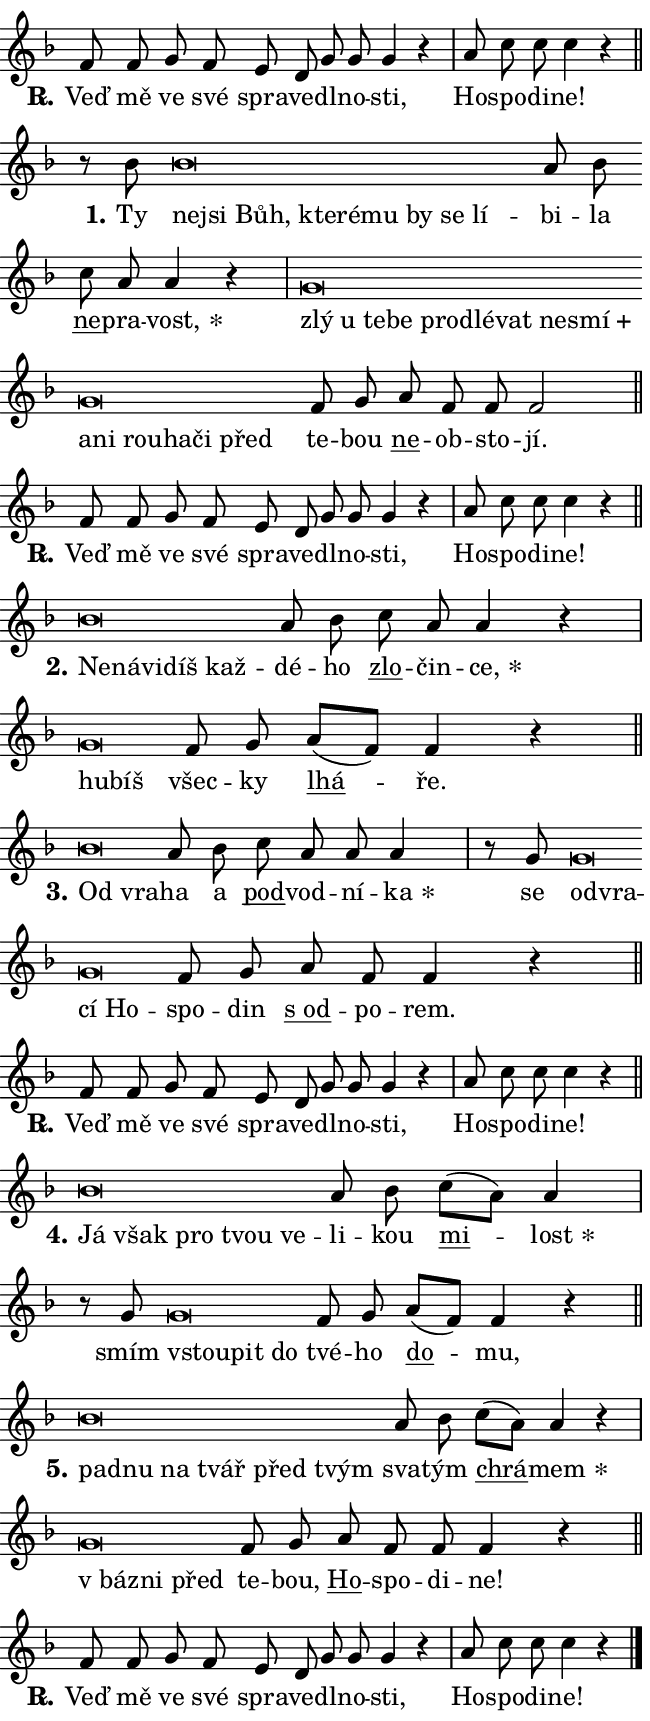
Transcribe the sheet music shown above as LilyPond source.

\version "2.24.0"
\header { tagline = "" }
\paper {
  indent = 0\cm
  top-margin = 0\cm
  right-margin = 0.13\cm % to fit lyric hyphens
  bottom-margin = 0\cm
  left-margin = 0\cm
  paper-width = 11\cm
  page-breaking = #ly:one-page-breaking
  system-system-spacing.basic-distance = #11
  score-system-spacing.basic-distance = #11
  ragged-last = ##f
}


%% Author: Thomas Morley
%% https://lists.gnu.org/archive/html/lilypond-user/2020-05/msg00002.html
#(define (line-position grob)
"Returns position of @var[grob} in current system:
   @code{'start}, if at first time-step
   @code{'end}, if at last time-step
   @code{'middle} otherwise
"
  (let* ((col (ly:item-get-column grob))
         (ln (ly:grob-object col 'left-neighbor))
         (rn (ly:grob-object col 'right-neighbor))
         (col-to-check-left (if (ly:grob? ln) ln col))
         (col-to-check-right (if (ly:grob? rn) rn col))
         (break-dir-left
           (and
             (ly:grob-property col-to-check-left 'non-musical #f)
             (ly:item-break-dir col-to-check-left)))
         (break-dir-right
           (and
             (ly:grob-property col-to-check-right 'non-musical #f)
             (ly:item-break-dir col-to-check-right))))
        (cond ((eqv? 1 break-dir-left) 'start)
              ((eqv? -1 break-dir-right) 'end)
              (else 'middle))))

#(define (tranparent-at-line-position vctor)
  (lambda (grob)
  "Relying on @code{line-position} select the relevant enry from @var{vctor}.
Used to determine transparency,"
    (case (line-position grob)
      ((end) (not (vector-ref vctor 0)))
      ((middle) (not (vector-ref vctor 1)))
      ((start) (not (vector-ref vctor 2))))))

noteHeadBreakVisibility =
#(define-music-function (break-visibility)(vector?)
"Makes @code{NoteHead}s transparent relying on @var{break-visibility}"
#{
  \override NoteHead.transparent =
    #(tranparent-at-line-position break-visibility)
#})

#(define delete-ledgers-for-transparent-note-heads
  (lambda (grob)
    "Reads whether a @code{NoteHead} is transparent.
If so this @code{NoteHead} is removed from @code{'note-heads} from
@var{grob}, which is supposed to be @code{LedgerLineSpanner}.
As a result ledgers are not printed for this @code{NoteHead}"
    (let* ((nhds-array (ly:grob-object grob 'note-heads))
           (nhds-list
             (if (ly:grob-array? nhds-array)
                 (ly:grob-array->list nhds-array)
                 '()))
           ;; Relies on the transparent-property being done before
           ;; Staff.LedgerLineSpanner.after-line-breaking is executed.
           ;; This is fragile ...
           (to-keep
             (remove
               (lambda (nhd)
                 (ly:grob-property nhd 'transparent #f))
               nhds-list)))
      ;; TODO find a better method to iterate over grob-arrays, similiar
      ;; to filter/remove etc for lists
      ;; For now rebuilt from scratch
      (set! (ly:grob-object grob 'note-heads)  '())
      (for-each
        (lambda (nhd)
          (ly:pointer-group-interface::add-grob grob 'note-heads nhd))
        to-keep))))

squashNotes = {
  \override NoteHead.X-extent = #'(-0.2 . 0.2)
  \override NoteHead.Y-extent = #'(-0.75 . 0)
  \override NoteHead.stencil =
    #(lambda (grob)
       (let ((pos (ly:grob-property grob 'staff-position)))
         (begin
           (if (< pos -7) (display "ERROR: Lower brevis then expected\n") (display ""))
           (if (<= pos -6) ly:text-interface::print ly:note-head::print))))
}
unSquashNotes = {
  \revert NoteHead.X-extent
  \revert NoteHead.Y-extent
  \revert NoteHead.stencil
}

hideNotes = \noteHeadBreakVisibility #begin-of-line-visible
unHideNotes = \noteHeadBreakVisibility #all-visible

% work-around for resetting accidentals
% https://lilypond.org/doc/v2.23/Documentation/notation/displaying-rhythms#unmetered-music
cadenzaMeasure = {
  \cadenzaOff
  \partial 1024 s1024
  \cadenzaOn
}

#(define-markup-command (accent layout props text) (markup?)
  "Underline accented syllable"
  (interpret-markup layout props
    #{\markup \override #'(offset . 4.3) \underline { #text }#}))

responsum = \markup \concat {
  "R" \hspace #-1.05 \path #0.1 #'((moveto 0 0.07) (lineto 0.9 0.8)) \hspace #0.05 "."
}

spaceSize = #0.6828661417322834 % exact space size for TeX Gyre Schola

\layout {
  \context {
    \Staff
    \remove "Time_signature_engraver"
    \override LedgerLineSpanner.after-line-breaking = #delete-ledgers-for-transparent-note-heads
  }
  \context {
    \Lyrics {
      \override LyricSpace.minimum-distance = \spaceSize
      \override LyricText.font-name = #"TeX Gyre Schola"
      \override LyricText.font-size = 1
      \override StanzaNumber.font-name = #"TeX Gyre Schola Bold"
      \override StanzaNumber.font-size = 1
    }
  }
  \context {
    \Score 
    \override NoteHead.text =
      #(lambda (grob) 
        (let ((pos (ly:grob-property grob 'staff-position)))
          #{\markup {
            \combine
              \halign #-0.55 \raise #(if (= pos -6) 0 0.5) \override #'(thickness . 2) \draw-line #'(3.2 . 0)
              \musicglyph "noteheads.sM1"
          }#}))
  }
}

% magnetic-lyrics.ily
%
%   written by
%     Jean Abou Samra <jean@abou-samra.fr>
%     Werner Lemberg <wl@gnu.org>
%
%   adapted by
%     Jiri Hon <jiri.hon@gmail.com>
%
% Version 2022-Apr-15

% https://www.mail-archive.com/lilypond-user@gnu.org/msg149350.html

#(define (Left_hyphen_pointer_engraver context)
   "Collect syllable-hyphen-syllable occurrences in lyrics and store
them in properties.  This engraver only looks to the left.  For
example, if the lyrics input is @code{foo -- bar}, it does the
following.

@itemize @bullet
@item
Set the @code{text} property of the @code{LyricHyphen} grob between
@q{foo} and @q{bar} to @code{foo}.

@item
Set the @code{left-hyphen} property of the @code{LyricText} grob with
text @q{foo} to the @code{LyricHyphen} grob between @q{foo} and
@q{bar}.
@end itemize

Use this auxiliary engraver in combination with the
@code{lyric-@/text::@/apply-@/magnetic-@/offset!} hook."
   (let ((hyphen #f)
         (text #f))
     (make-engraver
      (acknowledgers
       ((lyric-syllable-interface engraver grob source-engraver)
        (set! text grob)))
      (end-acknowledgers
       ((lyric-hyphen-interface engraver grob source-engraver)
        ;(when (not (grob::has-interface grob 'lyric-space-interface))
          (set! hyphen grob)));)
      ((stop-translation-timestep engraver)
       (when (and text hyphen)
         (ly:grob-set-object! text 'left-hyphen hyphen))
       (set! text #f)
       (set! hyphen #f)))))

#(define (lyric-text::apply-magnetic-offset! grob)
   "If the space between two syllables is less than the value in
property @code{LyricText@/.details@/.squash-threshold}, move the right
syllable to the left so that it gets concatenated with the left
syllable.

Use this function as a hook for
@code{LyricText@/.after-@/line-@/breaking} if the
@code{Left_@/hyphen_@/pointer_@/engraver} is active."
   (let ((hyphen (ly:grob-object grob 'left-hyphen #f)))
     (when hyphen
       (let ((left-text (ly:spanner-bound hyphen LEFT)))
         (when (grob::has-interface left-text 'lyric-syllable-interface)
           (let* ((common (ly:grob-common-refpoint grob left-text X))
                  (this-x-ext (ly:grob-extent grob common X))
                  (left-x-ext
                   (begin
                     ;; Trigger magnetism for left-text.
                     (ly:grob-property left-text 'after-line-breaking)
                     (ly:grob-extent left-text common X)))
                  ;; `delta` is the gap width between two syllables.
                  (delta (- (interval-start this-x-ext)
                            (interval-end left-x-ext)))
                  (details (ly:grob-property grob 'details))
                  (threshold (assoc-get 'squash-threshold details 0.2)))
             (when (< delta threshold)
               (let* (;; We have to manipulate the input text so that
                      ;; ligatures crossing syllable boundaries are not
                      ;; disabled.  For languages based on the Latin
                      ;; script this is essentially a beautification.
                      ;; However, for non-Western scripts it can be a
                      ;; necessity.
                      (lt (ly:grob-property left-text 'text))
                      (rt (ly:grob-property grob 'text))
                      (is-space (grob::has-interface hyphen 'lyric-space-interface))
                      (space (if is-space " " ""))
                      (extra-delta (if is-space spaceSize 0))
                      ;; Append new syllable.
                      (ltrt-space (if (and (string? lt) (string? rt))
                                (string-append lt space rt)
                                (make-concat-markup (list lt space rt))))
                      ;; Right-align `ltrt` to the right side.
                      (ltrt-space-markup (grob-interpret-markup
                               grob
                               (make-translate-markup
                                (cons (interval-length this-x-ext) 0)
                                (make-right-align-markup ltrt-space)))))
                 (begin
                   ;; Don't print `left-text`.
                   (ly:grob-set-property! left-text 'stencil #f)
                   ;; Set text and stencil (which holds all collected
                   ;; syllables so far) and shift it to the left.
                   (ly:grob-set-property! grob 'text ltrt-space)
                   (ly:grob-set-property! grob 'stencil ltrt-space-markup)
                   (ly:grob-translate-axis! grob (- (- delta extra-delta)) X))))))))))


#(define (lyric-hyphen::displace-bounds-first grob)
   ;; Make very sure this callback isn't triggered too early.
   (let ((left (ly:spanner-bound grob LEFT))
         (right (ly:spanner-bound grob RIGHT)))
     (ly:grob-property left 'after-line-breaking)
     (ly:grob-property right 'after-line-breaking)
     (ly:lyric-hyphen::print grob)))

squashThreshold = #0.4

\layout {
  \context {
    \Lyrics
    \consists #Left_hyphen_pointer_engraver
    \override LyricText.after-line-breaking =
      #lyric-text::apply-magnetic-offset!
    \override LyricHyphen.stencil = #lyric-hyphen::displace-bounds-first
    \override LyricText.details.squash-threshold = \squashThreshold
    \override LyricHyphen.minimum-distance = 0
    \override LyricHyphen.minimum-length = \squashThreshold
  }
}

squashText = \override LyricText.details.squash-threshold = 9999
unSquashText = \override LyricText.details.squash-threshold = \squashThreshold

leftText = \override LyricText.self-alignment-X = #LEFT
unLeftText = \revert LyricText.self-alignment-X

starOffset = #(lambda (grob) 
                (let ((x_offset (ly:self-alignment-interface::aligned-on-x-parent grob)))
                  (if (= x_offset 0) 0 (+ x_offset 1.2))))

star = #(define-music-function (syllable)(string?)
"Append star separator at the end of a syllable"
#{
  \once \override LyricText.X-offset = #starOffset
  \lyricmode { \markup {
    #syllable
    \override #'((font-name . "TeX Gyre Schola Bold")) \hspace #0.2 \lower #0.65 \larger "*"
  } }
#})

starAccent = #(define-music-function (syllable)(string?)
"Append star separator at the end of a syllable and make accent"
#{
  \once \override LyricText.X-offset = #starOffset
  \lyricmode { \markup {
    \accent #syllable
    \override #'((font-name . "TeX Gyre Schola Bold")) \hspace #0.2 \lower #0.65 \larger "*"
  } }
#})

breath = #(define-music-function (syllable)(string?)
"Append breathing indicator at the end of a syllable"
#{
  \lyricmode { \markup { #syllable "+" } }
#})

optionalBreath = #(define-music-function (syllable)(string?)
"Append optional breathing indicator at the end of a syllable"
#{
  \lyricmode { \markup { #syllable "(+)" } }
#})


\score {
    <<
        \new Voice = "melody" { \cadenzaOn \key f \major \relative { f'8 f g f e d \bar "" g g g4 r \cadenzaMeasure \bar "|" a8 c c c4 r \cadenzaMeasure \bar "||" \break } }
        \new Lyrics \lyricsto "melody" { \lyricmode { \set stanza = \responsum
Veď mě ve své spra -- ve -- dl -- no -- sti, Ho -- spo -- di -- ne! } }
    >>
    \layout {}
}

\score {
    <<
        \new Voice = "melody" { \cadenzaOn \key f \major \relative { r8 bes'8 \squashNotes bes\breve*1/16 \hideNotes \breve*1/16 \bar "" \breve*1/16 \bar "" \breve*1/16 \bar "" \breve*1/16 \bar "" \breve*1/16 \bar "" \breve*1/16 \bar "" \breve*1/16 \breve*1/16 \bar "" \unHideNotes \unSquashNotes a8 bes \bar "" c a a4 r \cadenzaMeasure \bar "|" \squashNotes g\breve*1/16 \hideNotes \breve*1/16 \bar "" \breve*1/16 \bar "" \breve*1/16 \bar "" \breve*1/16 \bar "" \breve*1/16 \bar "" \breve*1/16 \bar "" \breve*1/16 \bar "" \breve*1/16 \bar "" \breve*1/16 \bar "" \breve*1/16 \bar "" \breve*1/16 \bar "" \breve*1/16 \bar "" \breve*1/16 \breve*1/16 \bar "" \unHideNotes \unSquashNotes f8 g \bar "" a f f f2 \cadenzaMeasure \bar "||" \break } }
        \new Lyrics \lyricsto "melody" { \lyricmode { \set stanza = "1."
Ty \leftText nej -- \squashText si Bůh, kte -- ré -- mu by se lí -- \unLeftText \unSquashText bi -- la \markup \accent ne -- pra -- \star vost, \leftText zlý \squashText u te -- be pro -- dlé -- vat ne -- \breath "smí" a -- ni rou -- ha -- či před \unLeftText \unSquashText te -- bou \markup \accent ne -- ob -- sto -- jí. } }
    >>
    \layout {}
}

\score {
    <<
        \new Voice = "melody" { \cadenzaOn \key f \major \relative { f'8 f g f e d \bar "" g g g4 r \cadenzaMeasure \bar "|" a8 c c c4 r \cadenzaMeasure \bar "||" \break } }
        \new Lyrics \lyricsto "melody" { \lyricmode { \set stanza = \responsum
Veď mě ve své spra -- ve -- dl -- no -- sti, Ho -- spo -- di -- ne! } }
    >>
    \layout {}
}

\score {
    <<
        \new Voice = "melody" { \cadenzaOn \key f \major \relative { \squashNotes bes'\breve*1/16 \hideNotes \breve*1/16 \bar "" \breve*1/16 \bar "" \breve*1/16 \breve*1/16 \bar "" \unHideNotes \unSquashNotes a8 bes \bar "" c a a4 r \cadenzaMeasure \bar "|" \squashNotes g\breve*1/16 \hideNotes \breve*1/16 \bar "" \unHideNotes \unSquashNotes f8 g \bar "" a[( f)] f4 r \cadenzaMeasure \bar "||" \break } }
        \new Lyrics \lyricsto "melody" { \lyricmode { \set stanza = "2."
\leftText Ne -- \squashText ná -- vi -- díš kaž -- \unLeftText \unSquashText dé -- ho \markup \accent zlo -- čin -- \star ce, \leftText hu -- \squashText bíš \unLeftText \unSquashText všec -- ky \markup \accent lhá -- ře. } }
    >>
    \layout {}
}

\score {
    <<
        \new Voice = "melody" { \cadenzaOn \key f \major \relative { \squashNotes bes'\breve*1/16 \hideNotes \breve*1/16 \bar "" \unHideNotes \unSquashNotes a8 bes \bar "" c a a a4 \cadenzaMeasure \bar "|" r8 g8 \squashNotes g\breve*1/16 \hideNotes \breve*1/16 \bar "" \breve*1/16 \breve*1/16 \bar "" \unHideNotes \unSquashNotes f8 g \bar "" a f f4 r \cadenzaMeasure \bar "||" \break } }
        \new Lyrics \lyricsto "melody" { \lyricmode { \set stanza = "3."
\leftText Od \squashText vra -- \unLeftText \unSquashText ha a \markup \accent pod -- vod -- ní -- \star ka se \leftText od -- \squashText vra -- cí Ho -- \unLeftText \unSquashText spo -- din \markup \accent "s od" -- po -- rem. } }
    >>
    \layout {}
}

\score {
    <<
        \new Voice = "melody" { \cadenzaOn \key f \major \relative { f'8 f g f e d \bar "" g g g4 r \cadenzaMeasure \bar "|" a8 c c c4 r \cadenzaMeasure \bar "||" \break } }
        \new Lyrics \lyricsto "melody" { \lyricmode { \set stanza = \responsum
Veď mě ve své spra -- ve -- dl -- no -- sti, Ho -- spo -- di -- ne! } }
    >>
    \layout {}
}

\score {
    <<
        \new Voice = "melody" { \cadenzaOn \key f \major \relative { \squashNotes bes'\breve*1/16 \hideNotes \breve*1/16 \bar "" \breve*1/16 \bar "" \breve*1/16 \breve*1/16 \bar "" \unHideNotes \unSquashNotes a8 bes \bar "" c[( a)] a4 \cadenzaMeasure \bar "|" r8 g8 \squashNotes g\breve*1/16 \hideNotes \breve*1/16 \breve*1/16 \bar "" \unHideNotes \unSquashNotes f8 g \bar "" a[( f)] f4 r \cadenzaMeasure \bar "||" \break } }
        \new Lyrics \lyricsto "melody" { \lyricmode { \set stanza = "4."
\leftText Já \squashText však pro tvou ve -- \unLeftText \unSquashText li -- kou \markup \accent mi -- \star lost smím \leftText vstou -- \squashText pit do \unLeftText \unSquashText tvé -- ho \markup \accent do -- mu, } }
    >>
    \layout {}
}

\score {
    <<
        \new Voice = "melody" { \cadenzaOn \key f \major \relative { \squashNotes bes'\breve*1/16 \hideNotes \breve*1/16 \bar "" \breve*1/16 \bar "" \breve*1/16 \bar "" \breve*1/16 \breve*1/16 \bar "" \unHideNotes \unSquashNotes a8 bes \bar "" c[( a)] a4 r \cadenzaMeasure \bar "|" \squashNotes g\breve*1/16 \hideNotes \breve*1/16 \breve*1/16 \bar "" \unHideNotes \unSquashNotes f8 g \bar "" a f f f4 r \cadenzaMeasure \bar "||" \break } }
        \new Lyrics \lyricsto "melody" { \lyricmode { \set stanza = "5."
\leftText pad -- \squashText nu na tvář před tvým \unLeftText \unSquashText sva -- tým \markup \accent chrá -- \star mem \leftText "v báz" -- \squashText ni před \unLeftText \unSquashText te -- bou, \markup \accent Ho -- spo -- di -- ne! } }
    >>
    \layout {}
}

\score {
    <<
        \new Voice = "melody" { \cadenzaOn \key f \major \relative { f'8 f g f e d \bar "" g g g4 r \cadenzaMeasure \bar "|" a8 c c c4 r \cadenzaMeasure \bar "||" \break } \bar "|." }
        \new Lyrics \lyricsto "melody" { \lyricmode { \set stanza = \responsum
Veď mě ve své spra -- ve -- dl -- no -- sti, Ho -- spo -- di -- ne! } }
    >>
    \layout {}
}
